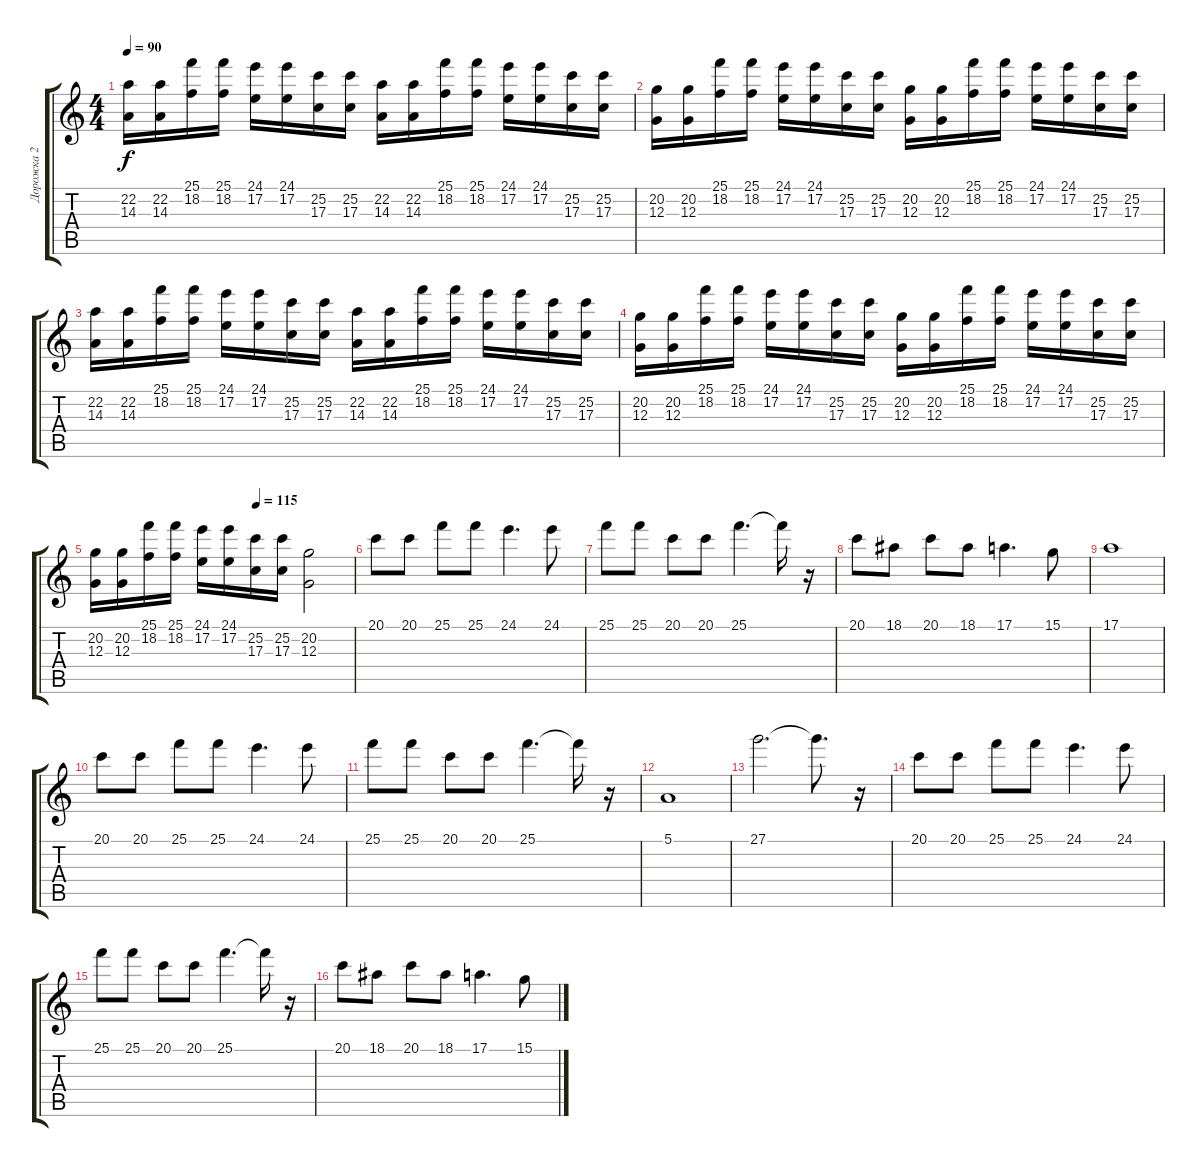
\track ("Дорожка 2" "Дорожка 2") {instrument pad1newage}
\staff {score tabs}
\tuning (E4 B3 G3 D3 A2 E2) {hide}
\ts (4 4)
\tempo 90
\clef g2
\ks c
(22.2 14.3).16{dy f} (22.2 14.3).16 (25.1 18.2).16 (25.1 18.2).16 (24.1 17.2).16 (24.1 17.2).16 (25.2 17.3).16 (25.2 17.3).16 (22.2 14.3).16 (22.2 14.3).16 (25.1 18.2).16 (25.1 18.2).16 (24.1 17.2).16 (24.1 17.2).16 (25.2 17.3).16 (25.2 17.3).16 |
(20.2 12.3).16{volume 14} (20.2 12.3).16 (25.1 18.2).16 (25.1 18.2).16 (24.1 17.2).16 (24.1 17.2).16 (25.2 17.3).16 (25.2 17.3).16 (20.2 12.3).16 (20.2 12.3).16 (25.1 18.2).16 (25.1 18.2).16 (24.1 17.2).16 (24.1 17.2).16 (25.2 17.3).16 (25.2 17.3).16 |
(22.2 14.3).16 (22.2 14.3).16 (25.1 18.2).16 (25.1 18.2).16 (24.1 17.2).16 (24.1 17.2).16 (25.2 17.3).16 (25.2 17.3).16 (22.2 14.3).16 (22.2 14.3).16 (25.1 18.2).16 (25.1 18.2).16 (24.1 17.2).16 (24.1 17.2).16 (25.2 17.3).16 (25.2 17.3).16 |
(20.2 12.3).16{volume 14} (20.2 12.3).16 (25.1 18.2).16 (25.1 18.2).16 (24.1 17.2).16 (24.1 17.2).16 (25.2 17.3).16 (25.2 17.3).16 (20.2 12.3).16 (20.2 12.3).16 (25.1 18.2).16 (25.1 18.2).16 (24.1 17.2).16 (24.1 17.2).16 (25.2 17.3).16 (25.2 17.3).16 |
\tempo (115 0.625)
(20.2 12.3).16{volume 14} (20.2 12.3).16 (25.1 18.2).16 (25.1 18.2).16 (24.1 17.2).16 (24.1 17.2).16 (25.2 17.3).16 (25.2 17.3).16 (20.2 12.3).2 |
20.1.8 20.1.8 25.1.8 25.1.8 24.1.4{d} 24.1.8 |
25.1.8 25.1.8 20.1.8 20.1.8 25.1.4{d} 25.1{t}.16 r.16 |
20.1.8 18.1.8 20.1.8 18.1.8 17.1.4{d} 15.1.8 |
17.1.1 |
20.1.8 20.1.8 25.1.8 25.1.8 24.1.4{d} 24.1.8 |
25.1.8 25.1.8 20.1.8 20.1.8 25.1.4{d} 25.1{t}.16 r.16 |
5.1.1 |
27.1.2{d} 27.1{t}.8{d} r.16 |
20.1.8 20.1.8 25.1.8 25.1.8 24.1.4{d} 24.1.8 |
25.1.8 25.1.8 20.1.8 20.1.8 25.1.4{d} 25.1{t}.16 r.16 |
20.1.8 18.1.8 20.1.8 18.1.8 17.1.4{d} 15.1.8
